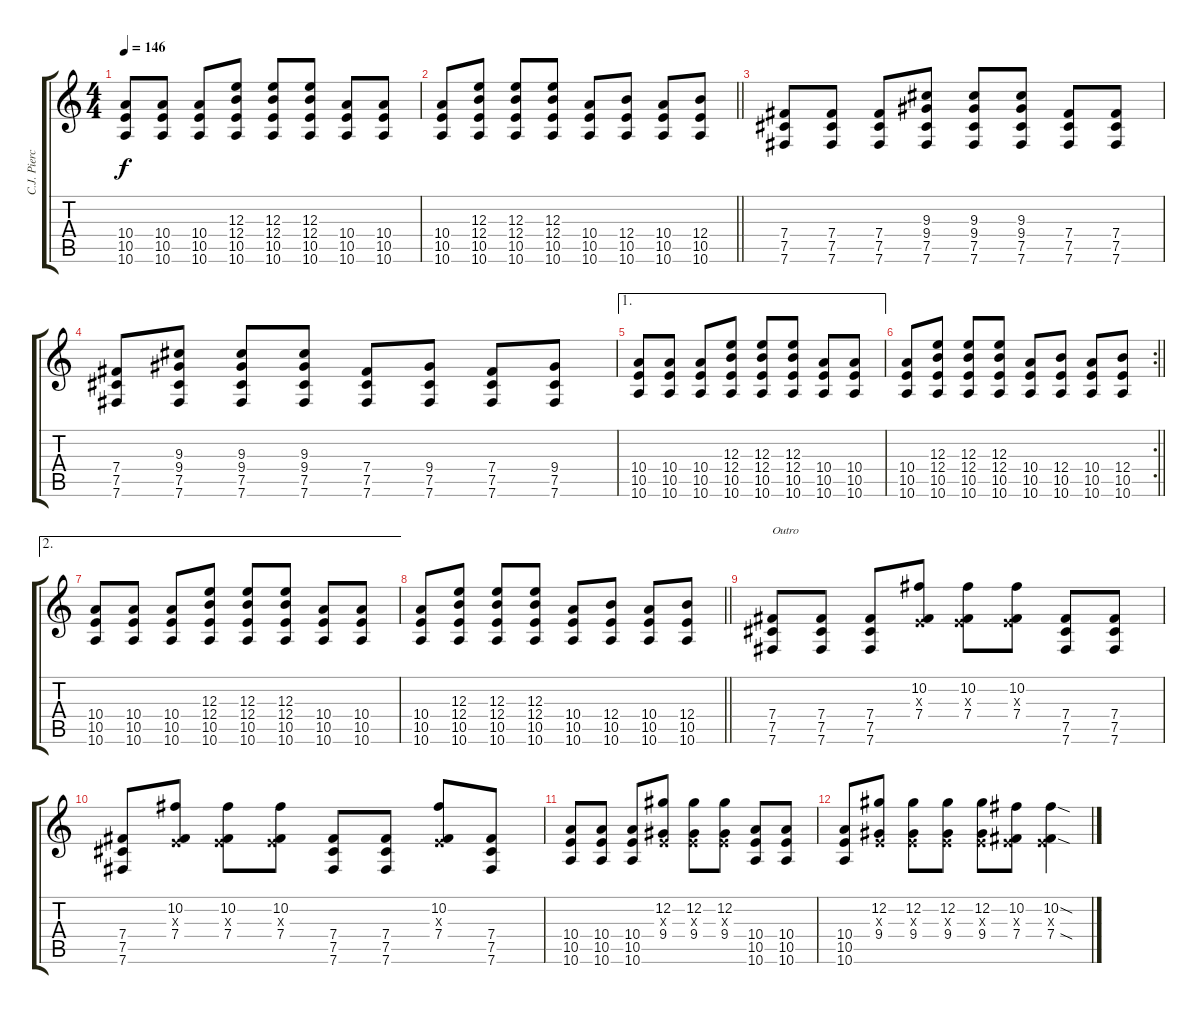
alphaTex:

\track ("C.J. Pierce | Lead" "C.J. Pierc") {instrument distortionguitar}
\staff {score tabs}
\tuning (Db4 Ab3 E3 B2 Gb2 B1) {hide}
\ts (4 4)
\tempo 146
\clef g2
\ks c
(10.4 10.5 10.6).8{dy f} (10.4 10.5 10.6).8 (10.4 10.5 10.6).8 (12.3 12.4 10.5 10.6).8 (12.3 12.4 10.5 10.6).8 (12.3 12.4 10.5 10.6).8 (10.4 10.5 10.6).8 (10.4 10.5 10.6).8 |
\barLineRight lightlight
(10.4 10.5 10.6).8 (12.3 12.4 10.5 10.6).8 (12.3 12.4 10.5 10.6).8 (12.3 12.4 10.5 10.6).8 (10.4 10.5 10.6).8 (12.4 10.5 10.6).8 (10.4 10.5 10.6).8 (12.4 10.5 10.6).8 |
(7.4 7.5 7.6).8 (7.4 7.5 7.6).8 (7.4 7.5 7.6).8 (9.3 9.4 7.5 7.6).8 (9.3 9.4 7.5 7.6).8 (9.3 9.4 7.5 7.6).8 (7.4 7.5 7.6).8 (7.4 7.5 7.6).8 |
(7.4 7.5 7.6).8 (9.3 9.4 7.5 7.6).8 (9.3 9.4 7.5 7.6).8 (9.3 9.4 7.5 7.6).8 (7.4 7.5 7.6).8 (9.4 7.5 7.6).8 (7.4 7.5 7.6).8 (9.4 7.5 7.6).8 |
\ae 1
(10.4 10.5 10.6).8 (10.4 10.5 10.6).8 (10.4 10.5 10.6).8 (12.3 12.4 10.5 10.6).8 (12.3 12.4 10.5 10.6).8 (12.3 12.4 10.5 10.6).8 (10.4 10.5 10.6).8 (10.4 10.5 10.6).8 |
\rc 2
\barLineRight lightlight
(10.4 10.5 10.6).8 (12.3 12.4 10.5 10.6).8 (12.3 12.4 10.5 10.6).8 (12.3 12.4 10.5 10.6).8 (10.4 10.5 10.6).8 (12.4 10.5 10.6).8 (10.4 10.5 10.6).8 (12.4 10.5 10.6).8 |
\ae 2
(10.4 10.5 10.6).8 (10.4 10.5 10.6).8 (10.4 10.5 10.6).8 (12.3 12.4 10.5 10.6).8 (12.3 12.4 10.5 10.6).8 (12.3 12.4 10.5 10.6).8 (10.4 10.5 10.6).8 (10.4 10.5 10.6).8 |
\barLineRight lightlight
(10.4 10.5 10.6).8 (12.3 12.4 10.5 10.6).8 (12.3 12.4 10.5 10.6).8 (12.3 12.4 10.5 10.6).8 (10.4 10.5 10.6).8 (12.4 10.5 10.6).8 (10.4 10.5 10.6).8 (12.4 10.5 10.6).8 |
(7.4 7.5 7.6).8{txt "Outro"} (7.4 7.5 7.6).8 (7.4 7.5 7.6).8 (10.2 0.3{x} 7.4).8 (10.2 0.3{x} 7.4).8 (10.2 0.3{x} 7.4).8 (7.4 7.5 7.6).8 (7.4 7.5 7.6).8 |
(7.4 7.5 7.6).8 (10.2 0.3{x} 7.4).8 (10.2 0.3{x} 7.4).8 (10.2 0.3{x} 7.4).8 (7.4 7.5 7.6).8 (7.4 7.5 7.6).8 (10.2 0.3{x} 7.4).8 (7.4 7.5 7.6).8 |
(10.4 10.5 10.6).8 (10.4 10.5 10.6).8 (10.4 10.5 10.6).8 (12.2 0.3{x} 9.4).8 (12.2 0.3{x} 9.4).8 (12.2 0.3{x} 9.4).8 (10.4 10.5 10.6).8 (10.4 10.5 10.6).8 |
(10.4 10.5 10.6).8 (12.2 0.3{x} 9.4).8 (12.2 0.3{x} 9.4).8 (12.2 0.3{x} 9.4).8 (12.2 0.3{x} 9.4).8 (10.2 0.3{x} 7.4).8 (10.2{sod} 0.3{x} 7.4{sod}).4
